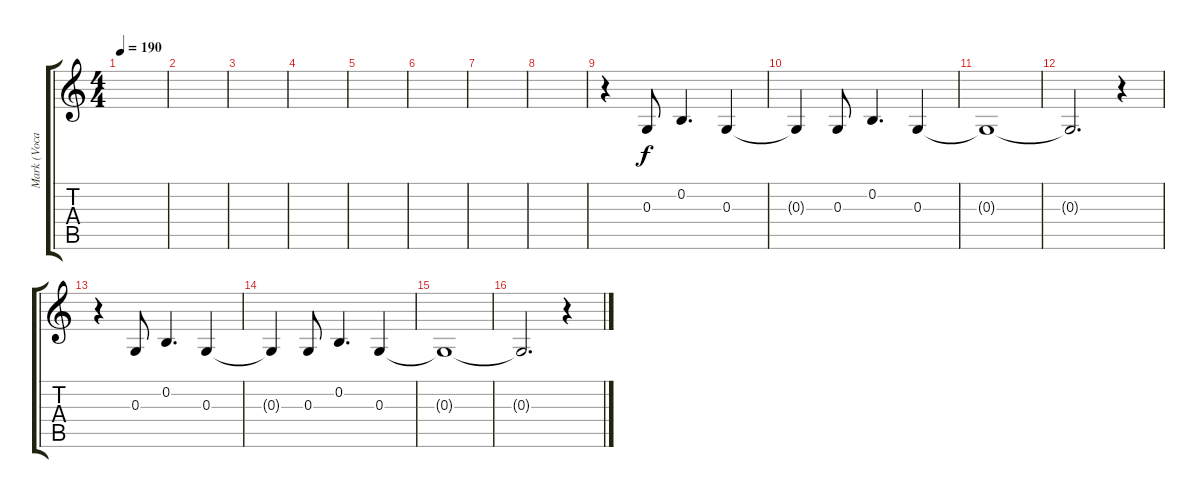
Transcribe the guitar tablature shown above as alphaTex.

\track ("Mark (Vocals 2)" "Mark (Voca") {instrument altosax}
\staff {score tabs}
\tuning (E4 B3 G3 D3 A2 E2) {hide}
\ts (4 4)
\tempo 190
\clef g2
\ks c
|
|
|
|
|
|
|
|
r.4 0.3.8 0.2.4{d} 0.3.4 |
0.3{t}.4 0.3.8 0.2.4{d} 0.3.4 |
0.3{t}.1 |
0.3{t}.2{d} r.4 |
r.4 0.3.8 0.2.4{d} 0.3.4 |
0.3{t}.4 0.3.8 0.2.4{d} 0.3.4 |
0.3{t}.1 |
0.3{t}.2{d} r.4
